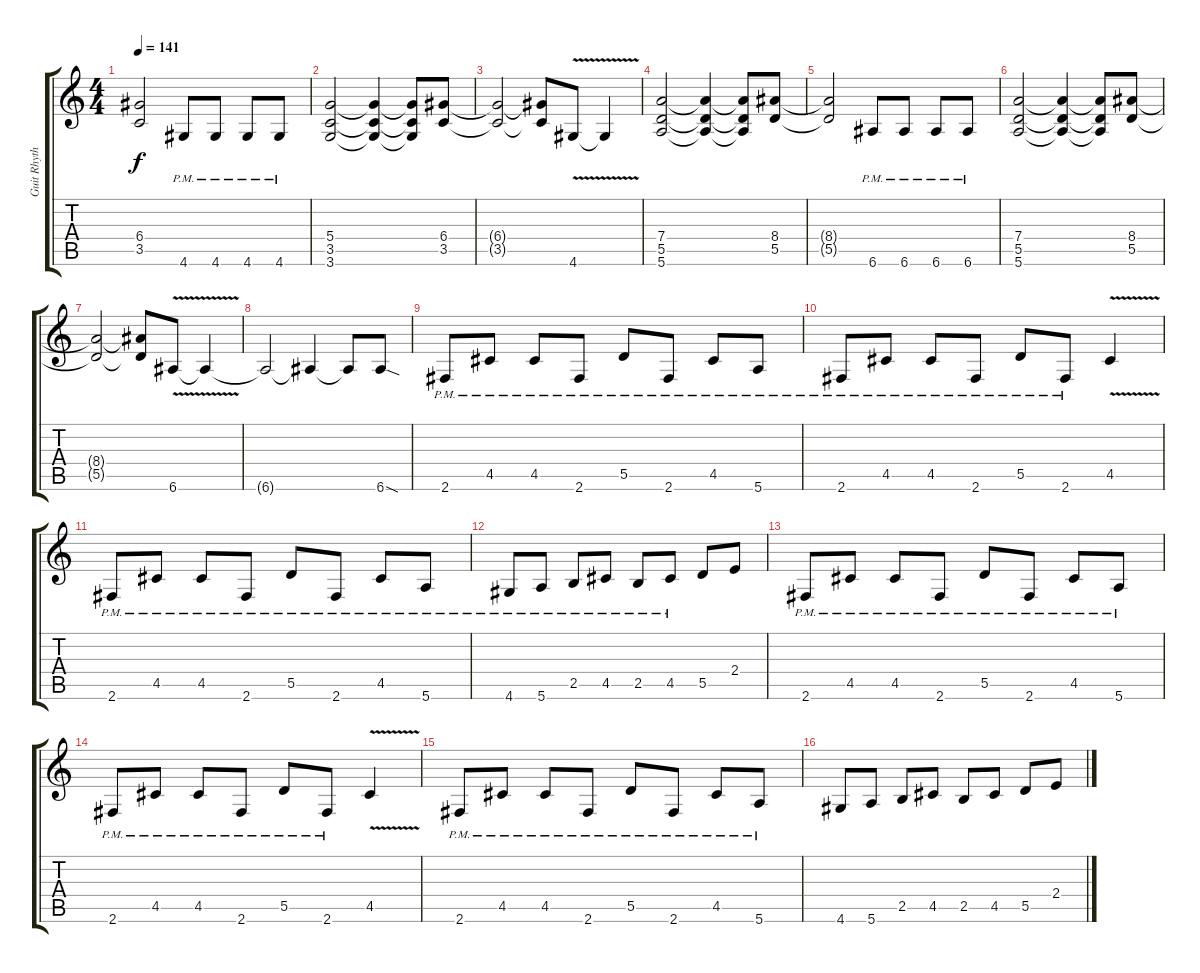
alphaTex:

\track ("Guit Rhythm 2" "Guit Rhyth") {instrument distortionguitar}
\staff {score tabs}
\tuning (E4 B3 G3 D3 A2 E2) {hide}
\ts (4 4)
\tempo 141
\clef g2
\ks c
(6.4{t} 3.5{t}).2{dy f} 4.6{pm}.8 4.6{pm}.8 4.6{pm}.8 4.6{pm}.8 |
(5.4 3.5 3.6).2 (5.4{t} 3.5{t} 3.6{t}).4 (5.4{t} 3.5{t} 3.6{t}).8 (6.4 3.5).8 |
(6.4{t} 3.5{t}).2 (6.4{t} 3.5{t}).8 4.6{v}.8 4.6{t}.4 |
(7.4 5.5 5.6).2 (7.4{t} 5.5{t} 5.6{t}).4 (7.4{t} 5.5{t} 5.6{t}).8 (8.4 5.5).8 |
(8.4{t} 5.5{t}).2 6.6{pm}.8 6.6{pm}.8 6.6{pm}.8 6.6{pm}.8 |
(7.4 5.5 5.6).2 (7.4{t} 5.5{t} 5.6{t}).4 (7.4{t} 5.5{t} 5.6{t}).8 (8.4 5.5).8 |
(8.4{t} 5.5{t}).2 (8.4{t} 5.5{t}).8 6.6{v}.8 6.6{t}.4 |
6.6{t}.2 6.6{t}.4 6.6{t}.8 6.6{sod}.8 |
2.6{pm}.8 4.5{pm}.8 4.5{pm}.8 2.6{pm}.8 5.5{pm}.8 2.6{pm}.8 4.5{pm}.8 5.6{pm}.8 |
2.6{pm}.8 4.5{pm}.8 4.5{pm}.8 2.6{pm}.8 5.5{pm}.8 2.6{pm}.8 4.5{v}.4 |
2.6{pm}.8 4.5{pm}.8 4.5{pm}.8 2.6{pm}.8 5.5{pm}.8 2.6{pm}.8 4.5{pm}.8 5.6{pm}.8 |
4.6{pm}.8 5.6{pm}.8 2.5{pm}.8 4.5{pm}.8 2.5{pm}.8 4.5{pm}.8 5.5.8 2.4.8 |
2.6{pm}.8 4.5{pm}.8 4.5{pm}.8 2.6{pm}.8 5.5{pm}.8 2.6{pm}.8 4.5{pm}.8 5.6{pm}.8 |
2.6{pm}.8 4.5{pm}.8 4.5{pm}.8 2.6{pm}.8 5.5{pm}.8 2.6{pm}.8 4.5{v}.4 |
2.6{pm}.8 4.5{pm}.8 4.5{pm}.8 2.6{pm}.8 5.5{pm}.8 2.6{pm}.8 4.5{pm}.8 5.6{pm}.8 |
4.6.8 5.6.8 2.5.8 4.5.8 2.5.8 4.5.8 5.5.8 2.4.8
